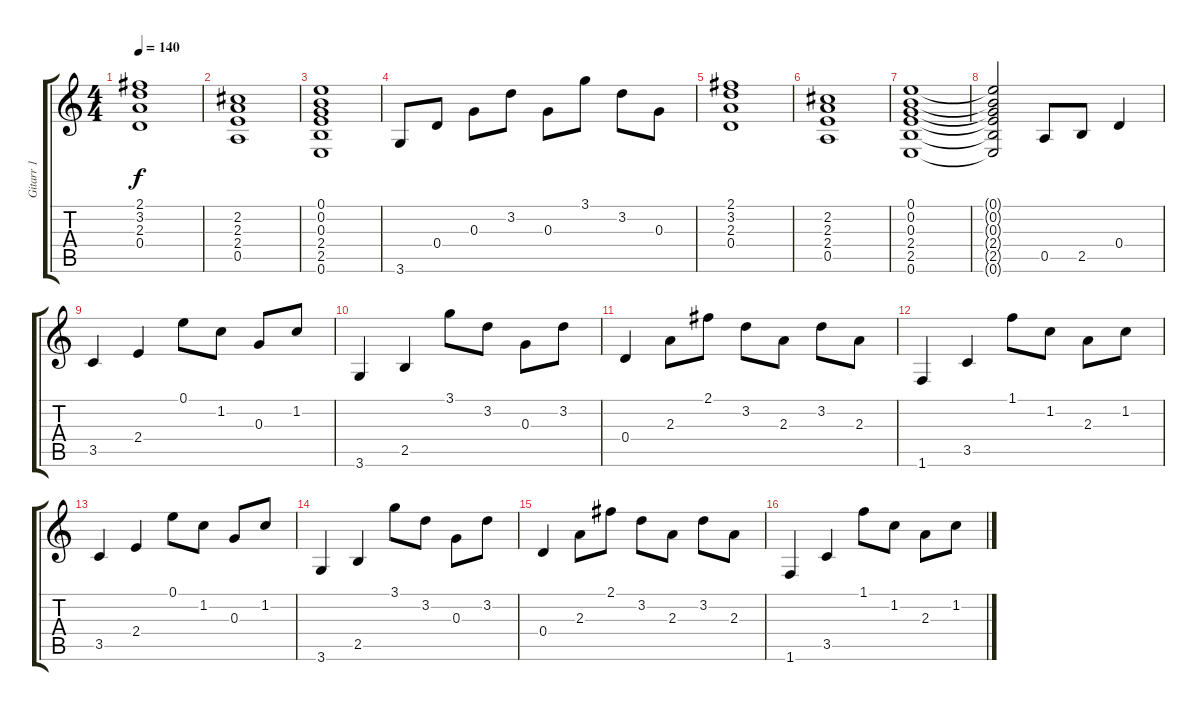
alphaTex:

\track ("Gitarr 1" "Gitarr 1") {instrument electricguitarclean}
\staff {score tabs}
\tuning (E4 B3 G3 D3 A2 E2) {hide}
\ts (4 4)
\tempo 140
\clef g2
\ks c
(2.1 3.2 2.3 0.4).1{dy f} |
(2.2 2.3 2.4 0.5).1 |
(0.1 0.2 0.3 2.4 2.5 0.6).1 |
3.6.8 0.4.8 0.3.8 3.2.8 0.3.8 3.1.8 3.2.8 0.3.8 |
(2.1 3.2 2.3 0.4).1 |
(2.2 2.3 2.4 0.5).1 |
(0.1 0.2 0.3 2.4 2.5 0.6).1 |
(0.1{t} 0.2{t} 0.3{t} 2.4{t} 2.5{t} 0.6{t}).2 0.5.8 2.5.8 0.4.4 |
3.5.4 2.4.4 0.1.8 1.2.8 0.3.8 1.2.8 |
3.6.4 2.5.4 3.1.8 3.2.8 0.3.8 3.2.8 |
0.4.4 2.3.8 2.1.8 3.2.8 2.3.8 3.2.8 2.3.8 |
1.6.4 3.5.4 1.1.8 1.2.8 2.3.8 1.2.8 |
3.5.4 2.4.4 0.1.8 1.2.8 0.3.8 1.2.8 |
3.6.4 2.5.4 3.1.8 3.2.8 0.3.8 3.2.8 |
0.4.4 2.3.8 2.1.8 3.2.8 2.3.8 3.2.8 2.3.8 |
1.6.4 3.5.4 1.1.8 1.2.8 2.3.8 1.2.8
